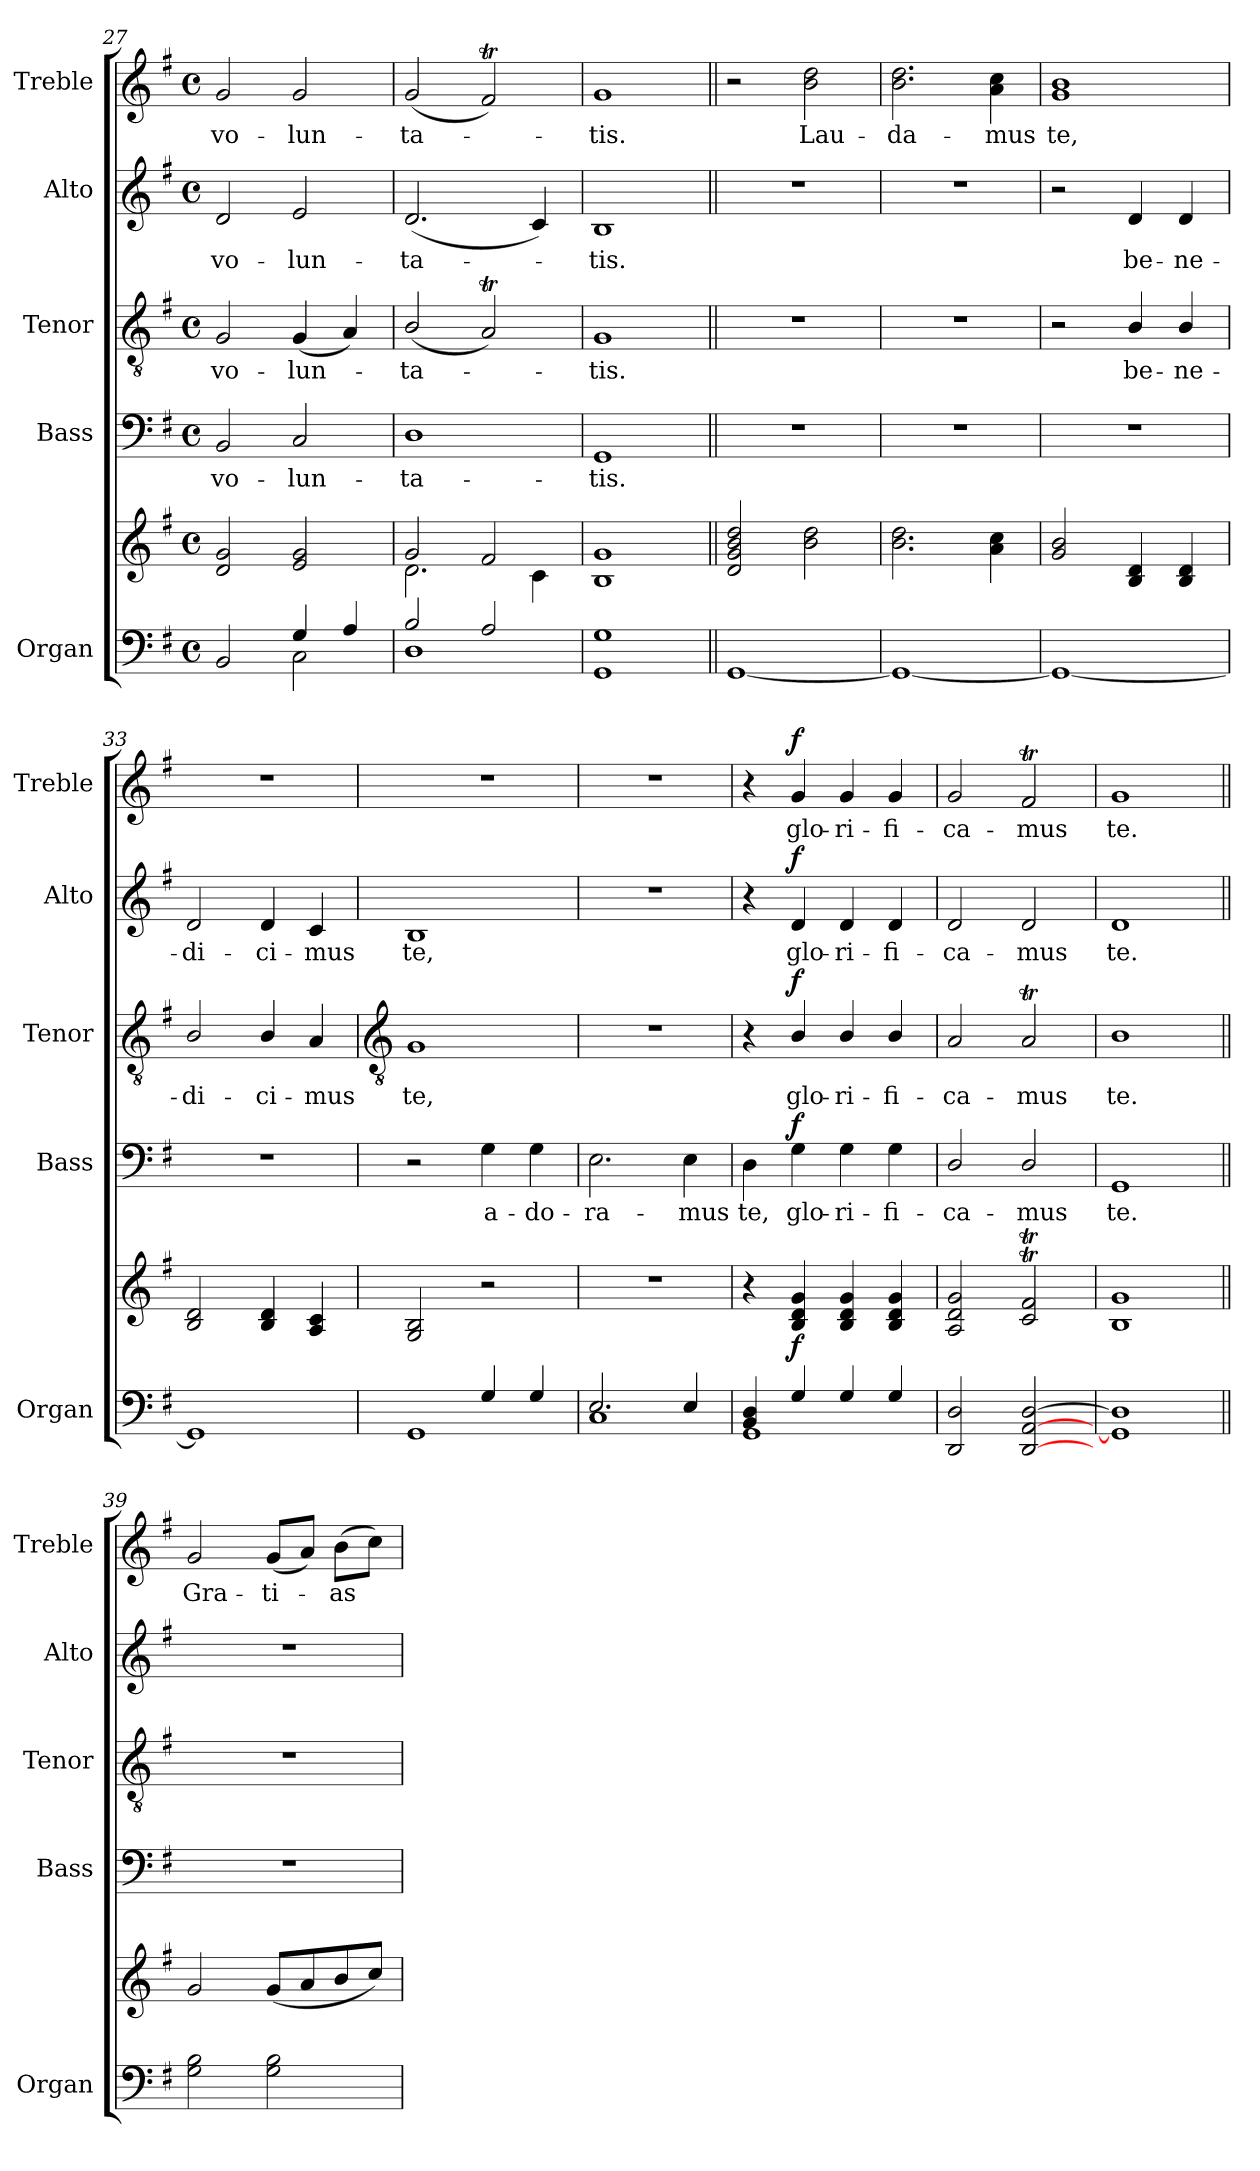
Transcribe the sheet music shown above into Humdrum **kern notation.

**kern	**kern	**dynam	**kern	**text	**dynam	**kern	**text	**dynam	**kern	**text	**dynam	**kern	**text	**dynam
*part5	*part5	*part5	*part4	*part4	*part4	*part3	*part3	*part3	*part2	*part2	*part2	*part1	*part1	*part1
*staff6	*staff5	*staff5/6	*staff4	*staff4	*staff4	*staff3	*staff3	*staff3	*staff2	*staff2	*staff2	*staff1	*staff1	*staff1
*I"Organ	*	*	*I"Bass	*	*	*I"Tenor	*	*	*I"Alto	*	*	*I"Treble	*	*
*I'Organ	*	*	*I'Bass	*	*	*I'Tenor	*	*	*I'Alto	*	*	*I'Treble	*	*
*clefF4	*clefG2	*	*clefF4	*	*	*clefGv2	*	*	*clefG2	*	*	*clefG2	*	*
*k[f#]	*k[f#]	*	*k[f#]	*	*	*k[f#]	*	*	*k[f#]	*	*	*k[f#]	*	*
*G:	*G:	*	*G:	*	*	*G:	*	*	*G:	*	*	*G:	*	*
*M4/4	*M4/4	*	*M4/4	*	*	*M4/4	*	*	*M4/4	*	*	*M4/4	*	*
*met(c)	*met(c)	*	*met(c)	*	*	*met(c)	*	*	*met(c)	*	*	*met(c)	*	*
=27	=27	=27	=27	=27	=27	=27	=27	=27	=27	=27	=27	=27	=27	=27
*^	*^	*	*	*	*	*	*	*	*	*	*	*	*	*
!	!	!	!	!	!	!LO:LY:b	!	!	!LO:LY:b	!	!	!LO:LY:b	!	!	!LO:LY:b	!
2BB/	2ryy	2d/ 2g/	1ryy	.	2BB	vo-	.	2G	vo-	.	2d	vo-	.	2g	vo-	.
!	!	!	!	!	!	!LO:LY:b	!	!	!LO:LY:b	!	!	!LO:LY:b	!	!	!LO:LY:b	!
4G/	2C\	2e/ 2g/	.	.	2C	-lun-	.	(<4G	-lun-	.	2e	-lun-	.	2g	-lun-	.
4A/	.	.	.	.	.	.	.	4A)	.	.	.	.	.	.	.	.
=28	=28	=28	=28	=28	=28	=28	=28	=28	=28	=28	=28	=28	=28	=28	=28	=28
!	!	!	!	!	!	!LO:LY:b	!	!	!LO:LY:b	!	!	!LO:LY:b	!	!	!LO:LY:b	!
2B/	1D\	2g/	2.d\	.	1D	-ta-	.	(<2B/	ta-	.	(<2.d	-ta-	.	(<2g	-ta-	.
2A/	.	2f#/	.	.	.	.	.	2AT)	.	.	.	.	.	2f#t)	.	.
.	.	.	4c\	.	.	.	.	.	.	.	4c/)	.	.	.	.	.
=29	=29	=29	=29	=29	=29	=29	=29	=29	=29	=29	=29	=29	=29	=29	=29	=29
!	!	!	!	!	!	!LO:LY:b	!	!	!LO:LY:b	!	!	!LO:LY:b	!	!	!LO:LY:b	!
1G/	1GG\	1B/ 1g/	1ryy	.	1GG	-tis.	.	1G	tis.	.	1B	tis.	.	1g	tis.	.
=30||	=30||	=30||	=30||	=30||	=30||	=30||	=30||	=30||	=30||	=30||	=30||	=30||	=30||	=30||	=30||	=30||
1ryy	[1GG\	2d/ 2g/ 2b/ 2dd/	1ryy	.	1r	.	.	1r	.	.	1r	.	.	2r	.	.
!	!	!	!	!	!	!	!	!	!	!	!	!	!	!	!LO:LY:b	!
.	.	2b\ 2dd\	.	.	.	.	.	.	.	.	.	.	.	2b 2dd	Lau-	.
=31	=31	=31	=31	=31	=31	=31	=31	=31	=31	=31	=31	=31	=31	=31	=31	=31
!	!	!	!	!	!	!	!	!	!	!	!	!	!	!	!LO:LY:b	!
1ryy	1GG\_	2.b\ 2.dd\	1ryy	.	1r	.	.	1r	.	.	1r	.	.	2.b 2.dd	-da-	.
!	!	!	!	!	!	!	!	!	!	!	!	!	!	!	!LO:LY:b	!
.	.	4a\ 4cc\	.	.	.	.	.	.	.	.	.	.	.	4a 4cc	-mus	.
=32	=32	=32	=32	=32	=32	=32	=32	=32	=32	=32	=32	=32	=32	=32	=32	=32
!	!	!	!	!	!	!	!	!	!	!	!	!	!	!	!LO:LY:b	!
1ryy	1GG\_	2g/ 2b/	1ryy	.	1r	.	.	2r	.	.	2r	.	.	1g 1b	te,	.
!	!	!	!	!	!	!	!	!	!LO:LY:b	!	!	!LO:LY:b	!	!	!	!
.	.	4B/ 4d/	.	.	.	.	.	4B/	be-	.	4d	be-	.	.	.	.
!	!	!	!	!	!	!	!	!	!LO:LY:b	!	!	!LO:LY:b	!	!	!	!
.	.	4B/ 4d/	.	.	.	.	.	4B/	-ne-	.	4d	-ne-	.	.	.	.
=33	=33	=33	=33	=33	=33	=33	=33	=33	=33	=33	=33	=33	=33	=33	=33	=33
!	!	!	!	!	!	!	!	!	!LO:LY:b	!	!	!LO:LY:b	!	!	!	!
1ryy	1GG\]	2B/ 2d/	1ryy	.	1r	.	.	2B/	-di-	.	2d	-di-	.	1r	.	.
!	!	!	!	!	!	!	!	!	!LO:LY:b	!	!	!LO:LY:b	!	!	!	!
.	.	4B/ 4d/	.	.	.	.	.	4B/	-ci-	.	4d	-ci-	.	.	.	.
!	!	!	!	!	!	!	!	!	!LO:LY:b	!	!	!LO:LY:b	!	!	!	!
.	.	4A/ 4c/	.	.	.	.	.	4A	-mus	.	4c	-mus	.	.	.	.
*	*	*v	*v	*	*	*	*	*	*	*	*	*	*	*	*	*
!!LO:LB:g=z
=34	=34	=34	=34	=34	=34	=34	=34	=34	=34	=34	=34	=34	=34	=34	=34
*	*	*	*	*	*	*	*clefGv2	*	*	*	*	*	*	*	*
!	!	!	!	!	!	!	!	!LO:LY:b	!	!	!LO:LY:b	!	!	!	!
2ryy	1GG\	2G 2B	.	2r	.	.	1G	te,	.	1B	te,	.	1r	.	.
!	!	!	!	!	!LO:LY:b	!	!	!	!	!	!	!	!	!	!
4G/	.	2r	.	4G	a-	.	.	.	.	.	.	.	.	.	.
!	!	!	!	!	!LO:LY:b	!	!	!	!	!	!	!	!	!	!
4G/	.	.	.	4G	-do-	.	.	.	.	.	.	.	.	.	.
=35	=35	=35	=35	=35	=35	=35	=35	=35	=35	=35	=35	=35	=35	=35	=35
!	!	!	!	!	!LO:LY:b	!	!	!	!	!	!	!	!	!	!
2.E/	1C\	1r	.	2.E	-ra-	.	1r	.	.	1r	.	.	1r	.	.
!	!	!	!	!	!LO:LY:b	!	!	!	!	!	!	!	!	!	!
4E/	.	.	.	4E	-mus	.	.	.	.	.	.	.	.	.	.
=36	=36	=36	=36	=36	=36	=36	=36	=36	=36	=36	=36	=36	=36	=36	=36
!	!	!	!	!	!LO:LY:b	!	!	!	!	!	!	!	!	!	!
4BB/ 4D/	1GG\	4r	.	4D	te,	.	4r	.	.	4r	.	.	4r	.	.
!	!	!	!LO:DY:b	!	!LO:LY:b	!LO:DY:b	!	!LO:LY:b	!LO:DY:b	!	!LO:LY:b	!LO:DY:b	!	!LO:LY:b	!LO:DY:b
4G/	.	4B 4d 4g	f	4G	glo-	f	4B/	glo-	f	4d	glo-	f	4g	glo-	f
!	!	!	!	!	!LO:LY:b	!	!	!LO:LY:b	!	!	!LO:LY:b	!	!	!LO:LY:b	!
4G/	.	4B 4d 4g	.	4G	-ri-	.	4B/	-ri-	.	4d	-ri-	.	4g	-ri-	.
!	!	!	!	!	!LO:LY:b	!	!	!LO:LY:b	!	!	!LO:LY:b	!	!	!LO:LY:b	!
4G/	.	4B 4d 4g	.	4G	-fi-	.	4B/	-fi-	.	4d	-fi-	.	4g	-fi-	.
=37	=37	=37	=37	=37	=37	=37	=37	=37	=37	=37	=37	=37	=37	=37	=37
!	!	!	!	!	!LO:LY:b	!	!	!LO:LY:b	!	!	!LO:LY:b	!	!	!LO:LY:b	!
2DD/ 2D/	1ryy	2A 2d 2g	.	2D/	-ca-	.	2A	-ca-	.	2d	-ca-	.	2g	-ca-	.
!	!	!	!	!	!LO:LY:b	!	!	!LO:LY:b	!	!	!LO:LY:b	!	!	!LO:LY:b	!
[2DD/ [2AA/ [2D/	.	2cT 2f#T	.	2D/	-mus	.	2AT	-mus	.	2d	-mus	.	2f#t	-mus	.
=38	=38	=38	=38	=38	=38	=38	=38	=38	=38	=38	=38	=38	=38	=38	=38
!	!	!	!	!	!LO:LY:b	!	!	!LO:LY:b	!	!	!LO:LY:b	!	!	!LO:LY:b	!
1GG/] 1D/]	1ryy	1B 1g	.	1GG	te.	.	1B	te.	.	1d	te.	.	1g	te.	.
=39||	=39||	=39||	=39||	=39||	=39||	=39||	=39||	=39||	=39||	=39||	=39||	=39||	=39||	=39||	=39||
!	!	!	!	!	!	!	!	!	!	!	!	!	!	!LO:LY:b	!
1ryy	2G\ 2B\	2g	.	1r	.	.	1r	.	.	1r	.	.	2g	Gra-	.
!	!	!	!	!	!	!	!	!	!	!	!	!	!	!LO:LY:b	!
.	2G\ 2B\	(<8gL	.	.	.	.	.	.	.	.	.	.	(<8gL	-ti-	.
.	.	8a	.	.	.	.	.	.	.	.	.	.	8aJ)	.	.
!	!	!	!	!	!	!	!	!	!	!	!	!	!	!LO:LY:b	!
.	.	8b	.	.	.	.	.	.	.	.	.	.	(>8bL	as	.
.	.	8ccJ)	.	.	.	.	.	.	.	.	.	.	8ccJ)	.	.
*v	*v	*	*	*	*	*	*	*	*	*	*	*	*	*	*
=	=	=	=	=	=	=	=	=	=	=	=	=	=	=
*-	*-	*-	*-	*-	*-	*-	*-	*-	*-	*-	*-	*-	*-	*-
